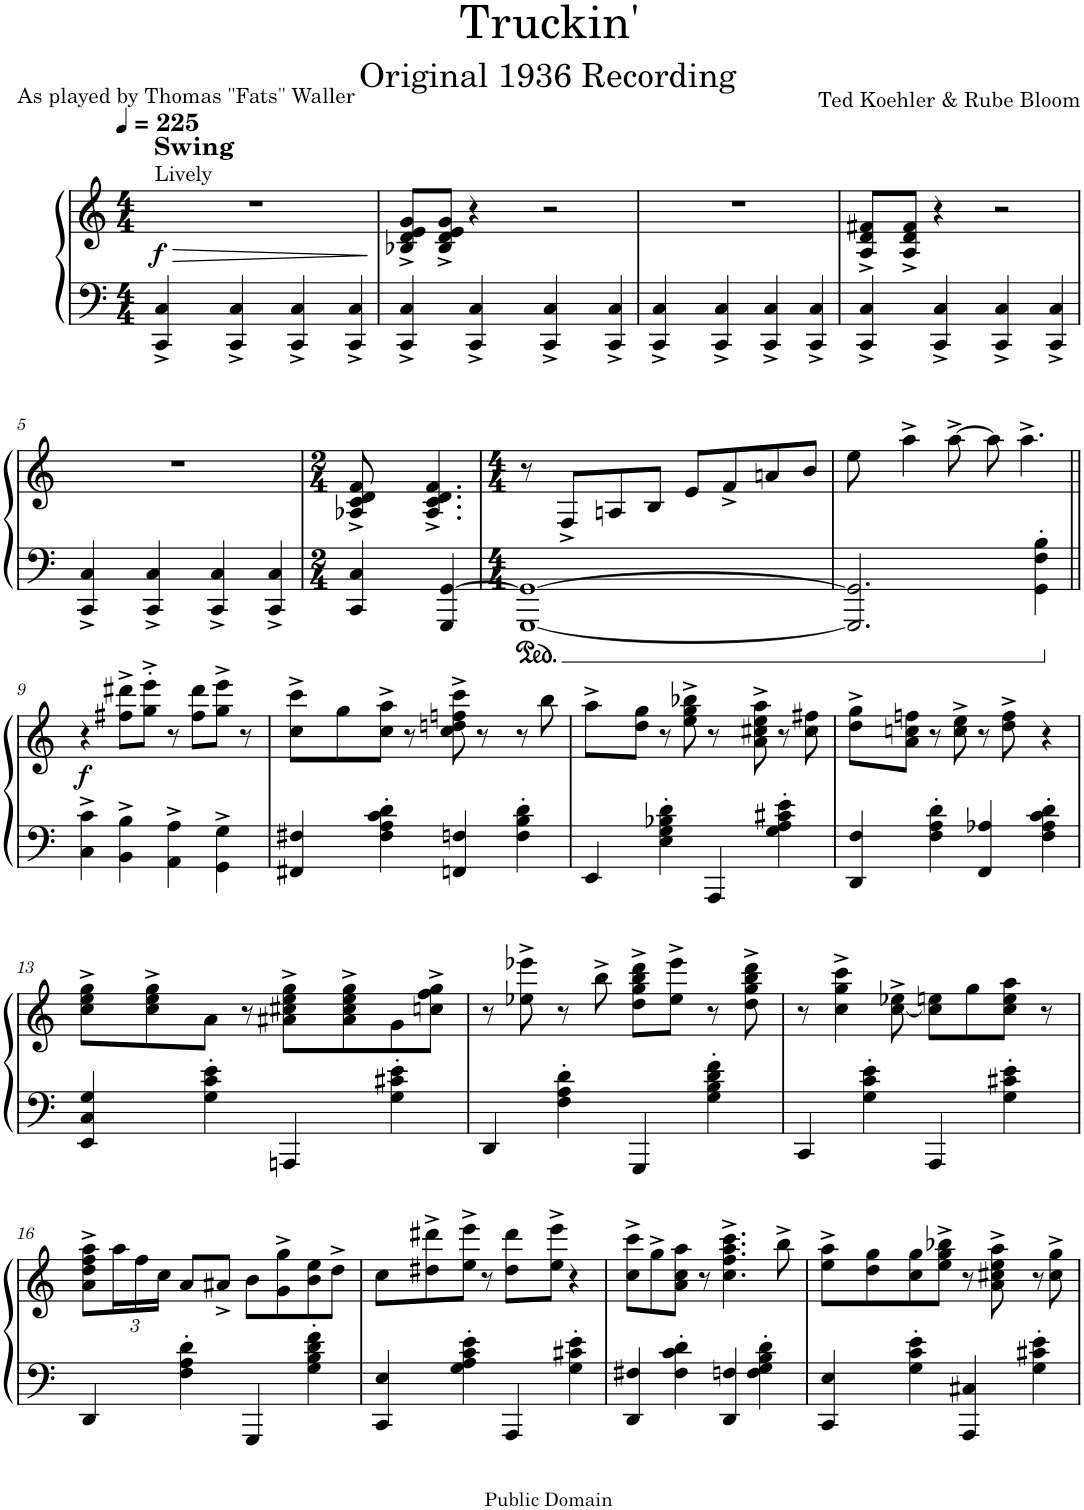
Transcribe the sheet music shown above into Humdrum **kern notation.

**kern	**kern	**dynam
*part1	*part1	*part1
*staff2	*staff1	*staff1/2
*I"Piano	*	*
*I'Pno.	*	*
*clefF4	*clefG2	*
*k[]	*k[]	*
*M4/4	*M4/4	*
*MM225	*MM225	*
=1	=1	=1
!	!LO:TX:a:t=Lively	!
!	!LO:TX:a:B:t=Swing	!
!	!	!LO:HP:b
!	!	!LO:DY:n=1:b
4CC/^ 4C/^	1r	> f
4CC/^ 4C/^	.	.
4CC/^ 4C/^	.	.
4CC/^ 4C/^	.	.
.	.	]
=2	=2	=2
4CC/^ 4C/^	8B-X/^ 8d/^ 8e/^ 8g/^L	.
.	8B-/^ 8d/^ 8e/^ 8g/^J	.
4CC/^ 4C/^	4r	.
4CC/^ 4C/^	2r	.
4CC/^ 4C/^	.	.
=3	=3	=3
4CC/^ 4C/^	1r	.
4CC/^ 4C/^	.	.
4CC/^ 4C/^	.	.
4CC/^ 4C/^	.	.
=4	=4	=4
4CC/^ 4C/^	8A/^ 8d/^ 8f#X/^L	.
.	8A/^ 8d/^ 8f#/^J	.
4CC/^ 4C/^	4r	.
4CC/^ 4C/^	2r	.
4CC/^ 4C/^	.	.
!!LO:LB:g=z
=5	=5	=5
4CC/^ 4C/^	1r	.
4CC/^ 4C/^	.	.
4CC/^ 4C/^	.	.
4CC/^ 4C/^	.	.
=6	=6	=6
*M2/4	*M2/4	*
4CC/ 4C/	8A-X/^ 8c/^ 8d/^ 8f/^	.
.	4.A-/^ 4.c/^ 4.d/^ 4.f/^	.
4GGG/ [4GG/	.	.
=7	=7	=7
*M4/4	*M4/4	*
[1GGG 1GG_	8r	.
.	8F^/L	.
.	8An/	.
.	8B/J	.
.	8e/L	.
.	8f^/	.
.	8an/	.
.	8b/J	.
=8	=8	=8
2.GGG/] 2.GG/]	8ee\	.
.	4aa^\	.
.	[8aa^\	.
.	8aa\]	.
.	4.aa^\	.
4GG\' 4F\' 4B\'	.	.
!!LO:LB:g=z
=9||	=9||	=9||
!	!	!LO:DY:b
4C\^ 4c\^	4r	f
4BB\^ 4B\^	8ff#X\^ 8ddd#X\^L	.
.	8gg\'^ 8eee\'^J	.
4AA\^ 4A\^	8r	.
.	8ff#\ 8ddd#\L	.
4GG\^ 4G\^	8gg\^ 8eee\^J	.
.	8r	.
=10	=10	=10
4FF#X/ 4F#X/	8cc\^ 8ccc\^L	.
.	8gg\	.
4F#\' 4A\' 4c\' 4d\'	8cc\^ 8aa\^J	.
.	8r	.
4FFn/ 4Fn/	8cc\^ 8ddn\^ 8ffn\^ 8ccc\^	.
.	8r	.
4F\' 4B\' 4d\'	8r	.
.	8bb\	.
=11	=11	=11
4EE/	8aa^\L	.
.	8dd\ 8gg\J	.
4E\' 4G\' 4B-X\' 4d\'	8r	.
.	8ee\^ 8gg\^ 8bb-X\^	.
4AAA/	8r	.
.	8a\^ 8cc#X\^ 8ee\^ 8aa\^	.
4G\' 4A\' 4c#X\' 4e\'	8r	.
.	8cc#\ 8ff#X\	.
=12	=12	=12
4DD/ 4F/	8dd\^ 8gg\^L	.
.	8a\ 8ccn\ 8ffn\J	.
4F\' 4A\' 4d\'	8r	.
.	8cc\^ 8ee\^	.
4FF/ 4A-X/	8r	.
.	8dd\^ 8ff\^	.
4F\' 4A-\' 4c\' 4d\'	4r	.
!!LO:LB:g=z
=13	=13	=13
4EE/ 4C/ 4G/	8cc\^ 8ee\^ 8gg\^L	.
.	8cc\^ 8ee\^ 8gg\^	.
4G\' 4c\' 4e\'	8a\J	.
.	8r	.
4AAAn/	8a#X\^ 8cc#X\^ 8ee\^ 8gg\^L	.
.	8a#\^ 8cc#\^ 8ee\^ 8gg\^	.
4G\' 4c#X\' 4e\'	8g\	.
.	8ccn\^ 8ff\^ 8gg\^J	.
=14	=14	=14
4DD/	8r	.
.	8ee-X\^ 8eee-X\^	.
4F\' 4A\' 4d\'	8r	.
.	8bb^\	.
4GGG/	8dd\^ 8gg\^ 8bb\^ 8ddd\^L	.
.	8ee-\^ 8eee-\^J	.
4G\' 4B\' 4d\' 4f\'	8r	.
.	8dd\^ 8gg\^ 8bb\^ 8ddd\^	.
=15	=15	=15
4CC/	8r	.
.	4cc\^ 4gg\^ 4ccc\^	.
4G\' 4c\' 4e\'	.	.
.	[8cc\^ 8ee-X\^	.
4AAA/	8cc\] 8een\L	.
.	8gg\	.
4G\' 4c#X\' 4e\'	8cc\ 8ee\ 8aa\J	.
.	8r	.
!!LO:LB:g=z
=16	=16	=16
4DD/	8a\^ 8dd\^ 8ff\^ 8aa\^L	.
*	*Xbrackettup	*
.	24aa\L	.
.	24ff\	.
.	24cc\JJ	.
4F\' 4A\' 4d\'	8a/L	.
.	8a#X^/J	.
4GGG/	8b\L	.
.	8g\^ 8gg\^	.
4G\' 4B\' 4d\' 4f\'	8b\ 8ee\	.
.	8dd^\J	.
=17	=17	=17
4CC/ 4E/	8cc\L	.
.	8dd#X\^ 8ddd#X\^	.
4G\' 4A\' 4c\' 4e\'	8ee\^ 8eee\^J	.
.	8r	.
4AAA/	8dd#\ 8ddd#\L	.
.	8ee\^ 8eee\^J	.
4G\' 4c#X\' 4e\'	4r	.
=18	=18	=18
4DD/ 4F#X/	8cc\^ 8ccc\^L	.
.	8gg^\	.
4F#\' 4c\' 4d\'	8a\ 8cc\ 8aa\J	.
.	8r	.
4DD/ 4Fn/	4.cc\^ 4.ff\^ 4.aa\^ 4.ccc\^	.
4F\' 4G\' 4B\' 4d\'	.	.
.	8bb^\	.
=19	=19	=19
4CC/ 4E/	8ee\^ 8aa\^L	.
.	8dd\ 8gg\	.
4G\' 4c\' 4e\'	8cc\ 8gg\	.
.	8ee\^ 8gg\^ 8bb-X\^J	.
4AAA/ 4C#X/	8r	.
.	8a\^ 8cc#X\^ 8ee\^ 8aa\^	.
4G\' 4c#X\' 4e\'	8r	.
.	8cc#\^ 8gg\^	.
=	=	=
*-	*-	*-
